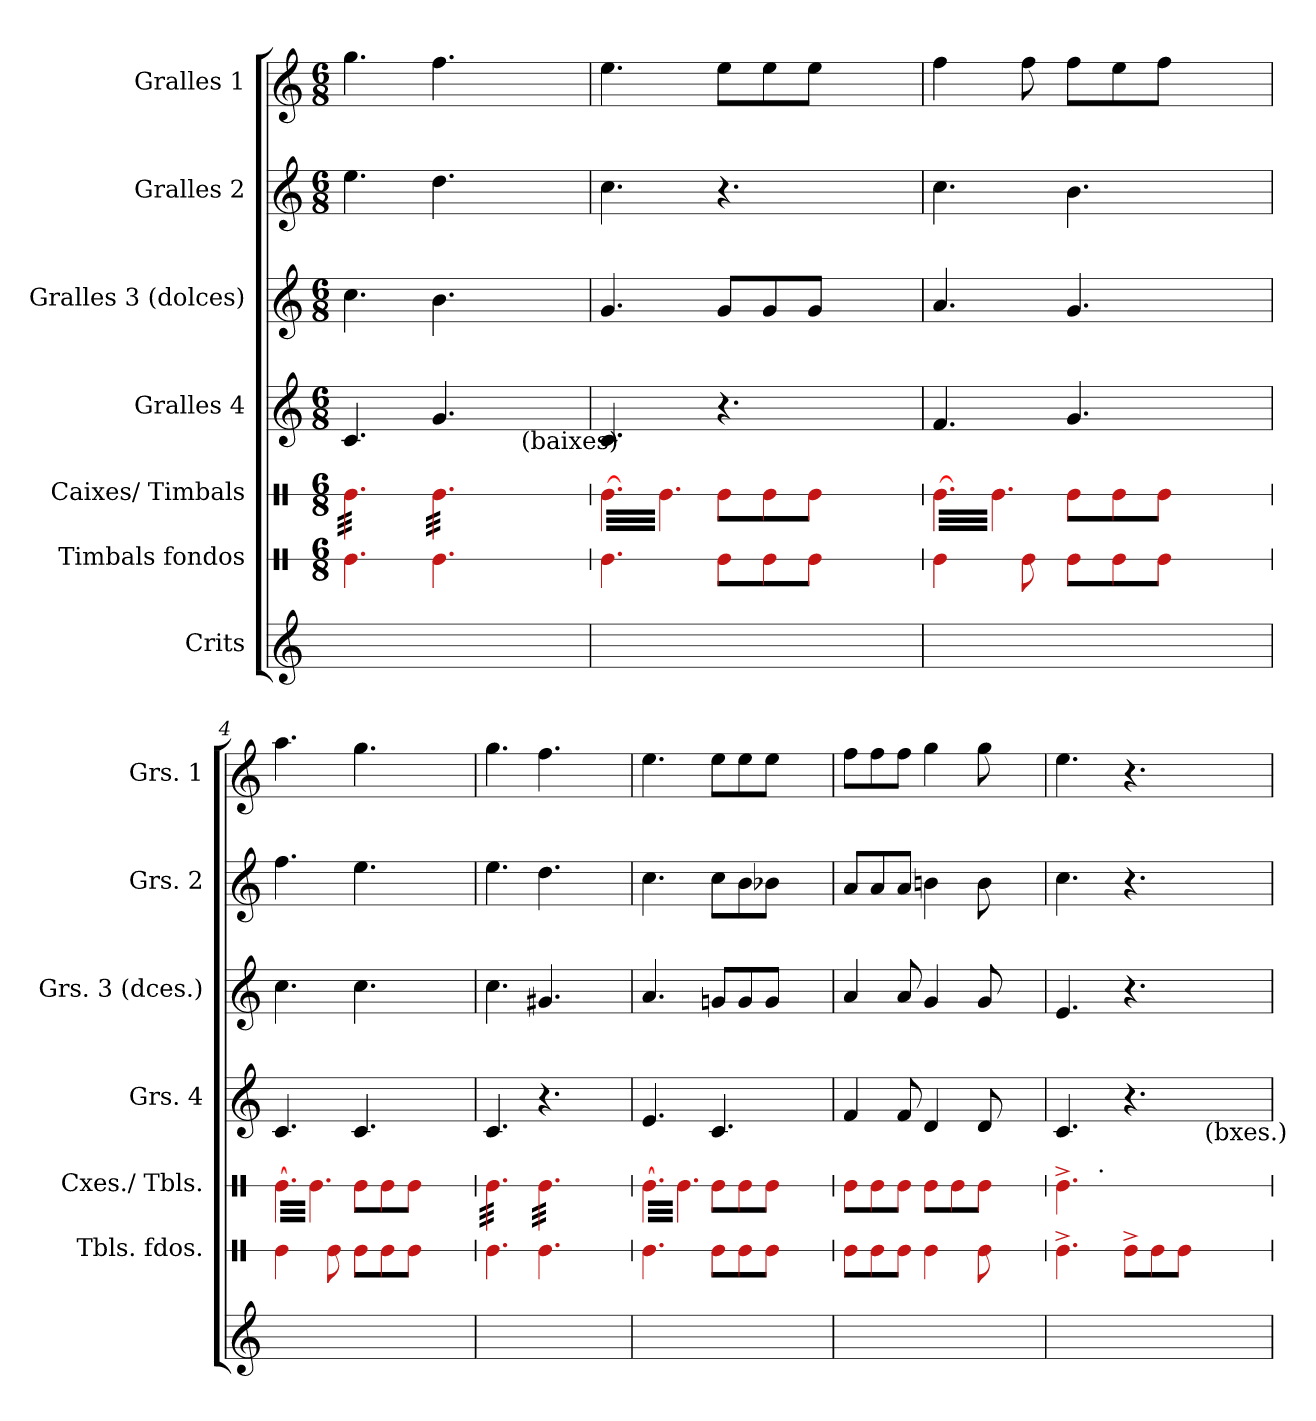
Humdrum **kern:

**kern	**kern	**kern	**kern	**kern	**kern	**kern
*part7	*part6	*part5	*part4	*part3	*part2	*part1
*staff7	*staff6	*staff5	*staff4	*staff3	*staff2	*staff1
*I"Crits	*I"Timbals fondos	*I"Caixes/ Timbals	*I"Gralles 4	*I"Gralles 3 (dolces)	*I"Gralles 2	*I"Gralles 1
*	*I'Tbls. fdos.	*I'Cxes./ Tbls.	*I'Grs. 4	*I'Grs. 3 (dces.)	*I'Grs. 2	*I'Grs. 1
*	*stria1	*stria1	*	*	*	*
*clefG2	*clefX	*clefX	*clefG2	*clefG2	*clefG2	*clefG2
*k[]	*k[]	*k[]	*k[]	*k[]	*k[]	*k[]
*	*M6/8	*M6/8	*M6/8	*M6/8	*M6/8	*M6/8
*MM80	*MM80	*MM80	*MM80	*MM80	*MM80	*MM80
=1	=1	=1	=1	=1	=1	=1
*	*	*tremolo	*	*	*	*
1ryy	4.e\	32e\LLL	4.c/	4.cc\	4.ee\	4.gg\
.	.	32e\	.	.	.	.
.	.	32e\	.	.	.	.
.	.	32e\	.	.	.	.
.	.	32e\	.	.	.	.
.	.	32e\	.	.	.	.
.	.	32e\	.	.	.	.
.	.	32e\	.	.	.	.
.	.	32e\	.	.	.	.
.	.	32e\	.	.	.	.
.	.	32e\	.	.	.	.
.	.	32e\JJJ	.	.	.	.
.	4.e\	32e\LLL	4.g/	4.b\	4.dd\	4.ff\
.	.	32e\	.	.	.	.
.	.	32e\	.	.	.	.
.	.	32e\	.	.	.	.
.	.	32e\	.	.	.	.
.	.	32e\	.	.	.	.
.	.	32e\	.	.	.	.
.	.	32e\	.	.	.	.
.	.	32e\	.	.	.	.
.	.	32e\	.	.	.	.
.	.	32e\	.	.	.	.
.	.	32e\JJJ	.	.	.	.
!	!	!	!LO:TX:b:t=(baixes)	!	!	!
.	4ryy	4ryy	4ryy	4ryy	4ryy	4ryy
=2	=2	=2	=2	=2	=2	=2
1ryy	4.e\	[32e\LLL	4.c/	4.g/	4.cc\	4.ee\
.	.	32e\	.	.	.	.
.	.	32e\	.	.	.	.
.	.	32e\	.	.	.	.
.	.	32e\	.	.	.	.
.	.	32e\	.	.	.	.
.	.	32e\	.	.	.	.
.	.	32e\	.	.	.	.
.	.	32e\	.	.	.	.
.	.	32e\	.	.	.	.
.	.	32e\	.	.	.	.
.	.	32e\JJJ	.	.	.	.
*	*	*Xtremolo	*	*	*	*
.	8e\L	8e\L]	4.r	8g/L	4.r	8ee\L
.	8e\	8e\	.	8g/	.	8ee\
.	8e\J	8e\J	.	8g/J	.	8ee\J
.	4ryy	4ryy	4ryy	4ryy	4ryy	4ryy
=3	=3	=3	=3	=3	=3	=3
*	*	*tremolo	*	*	*	*
1ryy	4e\	[32e\LLL	4.f/	4.a/	4.cc\	4ff\
.	.	32e\	.	.	.	.
.	.	32e\	.	.	.	.
.	.	32e\	.	.	.	.
.	.	32e\	.	.	.	.
.	.	32e\	.	.	.	.
.	.	32e\	.	.	.	.
.	.	32e\	.	.	.	.
.	8e\	32e\	.	.	.	8ff\
.	.	32e\	.	.	.	.
.	.	32e\	.	.	.	.
.	.	32e\JJJ	.	.	.	.
*	*	*Xtremolo	*	*	*	*
.	8e\L	8e\L]	4.g/	4.g/	4.b\	8ff\L
.	8e\	8e\	.	.	.	8ee\
.	8e\J	8e\J	.	.	.	8ff\J
.	4ryy	4ryy	4ryy	4ryy	4ryy	4ryy
=4	=4	=4	=4	=4	=4	=4
*	*	*tremolo	*	*	*	*
1ryy	4e\	[32e\LLL	4.c/	4.cc\	4.ff\	4.aa\
.	.	32e\	.	.	.	.
.	.	32e\	.	.	.	.
.	.	32e\	.	.	.	.
.	.	32e\	.	.	.	.
.	.	32e\	.	.	.	.
.	.	32e\	.	.	.	.
.	.	32e\	.	.	.	.
.	8e\	32e\	.	.	.	.
.	.	32e\	.	.	.	.
.	.	32e\	.	.	.	.
.	.	32e\JJJ	.	.	.	.
*	*	*Xtremolo	*	*	*	*
.	8e\L	8e\L]	4.c/	4.cc\	4.ee\	4.gg\
.	8e\	8e\	.	.	.	.
.	8e\J	8e\J	.	.	.	.
.	4ryy	4ryy	4ryy	4ryy	4ryy	4ryy
=5	=5	=5	=5	=5	=5	=5
*	*	*tremolo	*	*	*	*
1ryy	4.e\	32e\LLL	4.c/	4.cc\	4.ee\	4.gg\
.	.	32e\	.	.	.	.
.	.	32e\	.	.	.	.
.	.	32e\	.	.	.	.
.	.	32e\	.	.	.	.
.	.	32e\	.	.	.	.
.	.	32e\	.	.	.	.
.	.	32e\	.	.	.	.
.	.	32e\	.	.	.	.
.	.	32e\	.	.	.	.
.	.	32e\	.	.	.	.
.	.	32e\JJJ	.	.	.	.
.	4.e\	32e\LLL	4.r	4.g#X/	4.dd\	4.ff\
.	.	32e\	.	.	.	.
.	.	32e\	.	.	.	.
.	.	32e\	.	.	.	.
.	.	32e\	.	.	.	.
.	.	32e\	.	.	.	.
.	.	32e\	.	.	.	.
.	.	32e\	.	.	.	.
.	.	32e\	.	.	.	.
.	.	32e\	.	.	.	.
.	.	32e\	.	.	.	.
.	.	32e\JJJ	.	.	.	.
.	4ryy	4ryy	4ryy	4ryy	4ryy	4ryy
=6	=6	=6	=6	=6	=6	=6
1ryy	4.e\	[32e\LLL	4.e/	4.a/	4.cc\	4.ee\
.	.	32e\	.	.	.	.
.	.	32e\	.	.	.	.
.	.	32e\	.	.	.	.
.	.	32e\	.	.	.	.
.	.	32e\	.	.	.	.
.	.	32e\	.	.	.	.
.	.	32e\	.	.	.	.
.	.	32e\	.	.	.	.
.	.	32e\	.	.	.	.
.	.	32e\	.	.	.	.
.	.	32e\JJJ	.	.	.	.
*	*	*Xtremolo	*	*	*	*
.	8e\L	8e\L]	4.c/	8gn/L	8cc\L	8ee\L
.	8e\	8e\	.	8g/	8b\	8ee\
.	8e\J	8e\J	.	8g/J	8b-X\J	8ee\J
.	4ryy	4ryy	4ryy	4ryy	4ryy	4ryy
=7	=7	=7	=7	=7	=7	=7
1ryy	8e\L	8e\L	4f/	4a/	8a/L	8ff\L
.	8e\	8e\	.	.	8a/	8ff\
.	8e\J	8e\J	8f/	8a/	8a/J	8ff\J
.	4e\	8e\L	4d/	4g/	4bn\	4gg\
.	.	8e\	.	.	.	.
.	8e\	8e\J	8d/	8g/	8b\	8gg\
.	4ryy	4ryy	4ryy	4ryy	4ryy	4ryy
!!LO:LB:g=z
=8	=8	=8	=8	=8	=8	=8
*	*	*^	*	*	*	*
1ryy	4.e^\	4.e^\	4ryy	4.c/	4.e/	4.cc\	4.ee\
!	!	!	!LO:TX:a:t=.	!	!	!	!
.	.	.	2..ryy	.	.	.	.
.	8e^\L	2.ryy	.	4.r	4.r	4.r	4.r
.	8e\	.	.	.	.	.	.
.	8e\J	.	.	.	.	.	.
!	!	!	!	!LO:TX:b:t=(bxes.)	!	!	!
.	4ryy	.	.	4ryy	4ryy	4ryy	4ryy
8ryy	8ryy	.	.	8ryy	8ryy	8ryy	8ryy
*	*	*v	*v	*	*	*	*
=	=	=	=	=	=	=
*-	*-	*-	*-	*-	*-	*-
